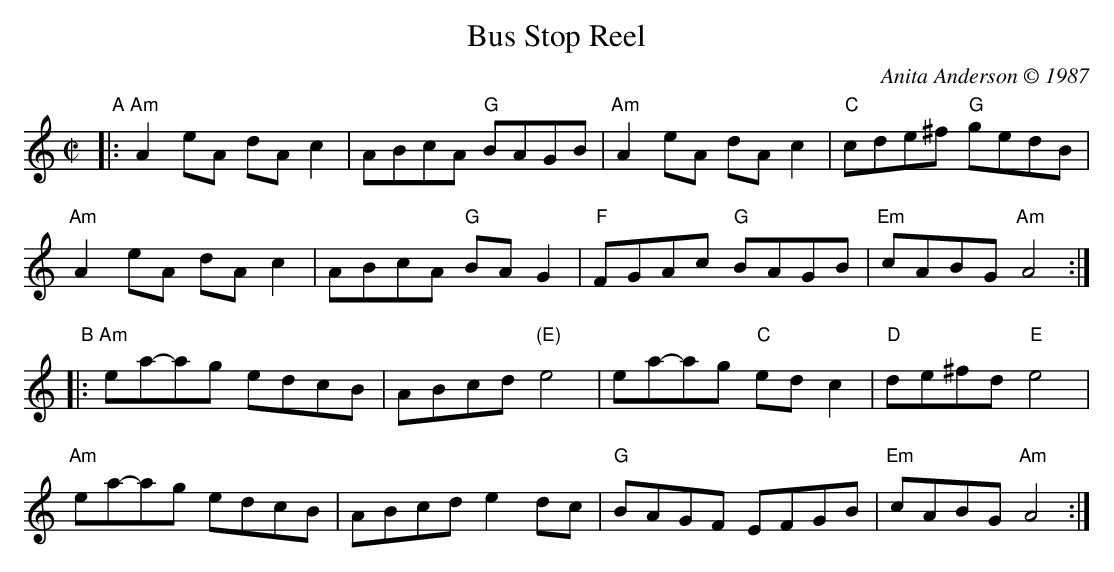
X:1
T: Bus Stop Reel
C: Anita Anderson \251 1987
M: C|
K: Am
"A"|:\
"Am"A2eA dAc2 | ABcA "G"BAGB | "Am"A2eA dAc2 | "C"cde^f "G"gedB |
"Am"A2eA dAc2 | ABcA "G"BAG2 | "F"FGAc "G"BAGB | "Em"cABG "Am"A4 :|
"B"|:\
"Am"ea-ag edcB | ABcd "(E)"e4 | ea-ag "C"edc2 | "D"de^fd "E"e4 |
"Am"ea-ag edcB | ABcd e2dc | "G"BAGF EFGB | "Em"cABG "Am"A4 :|
